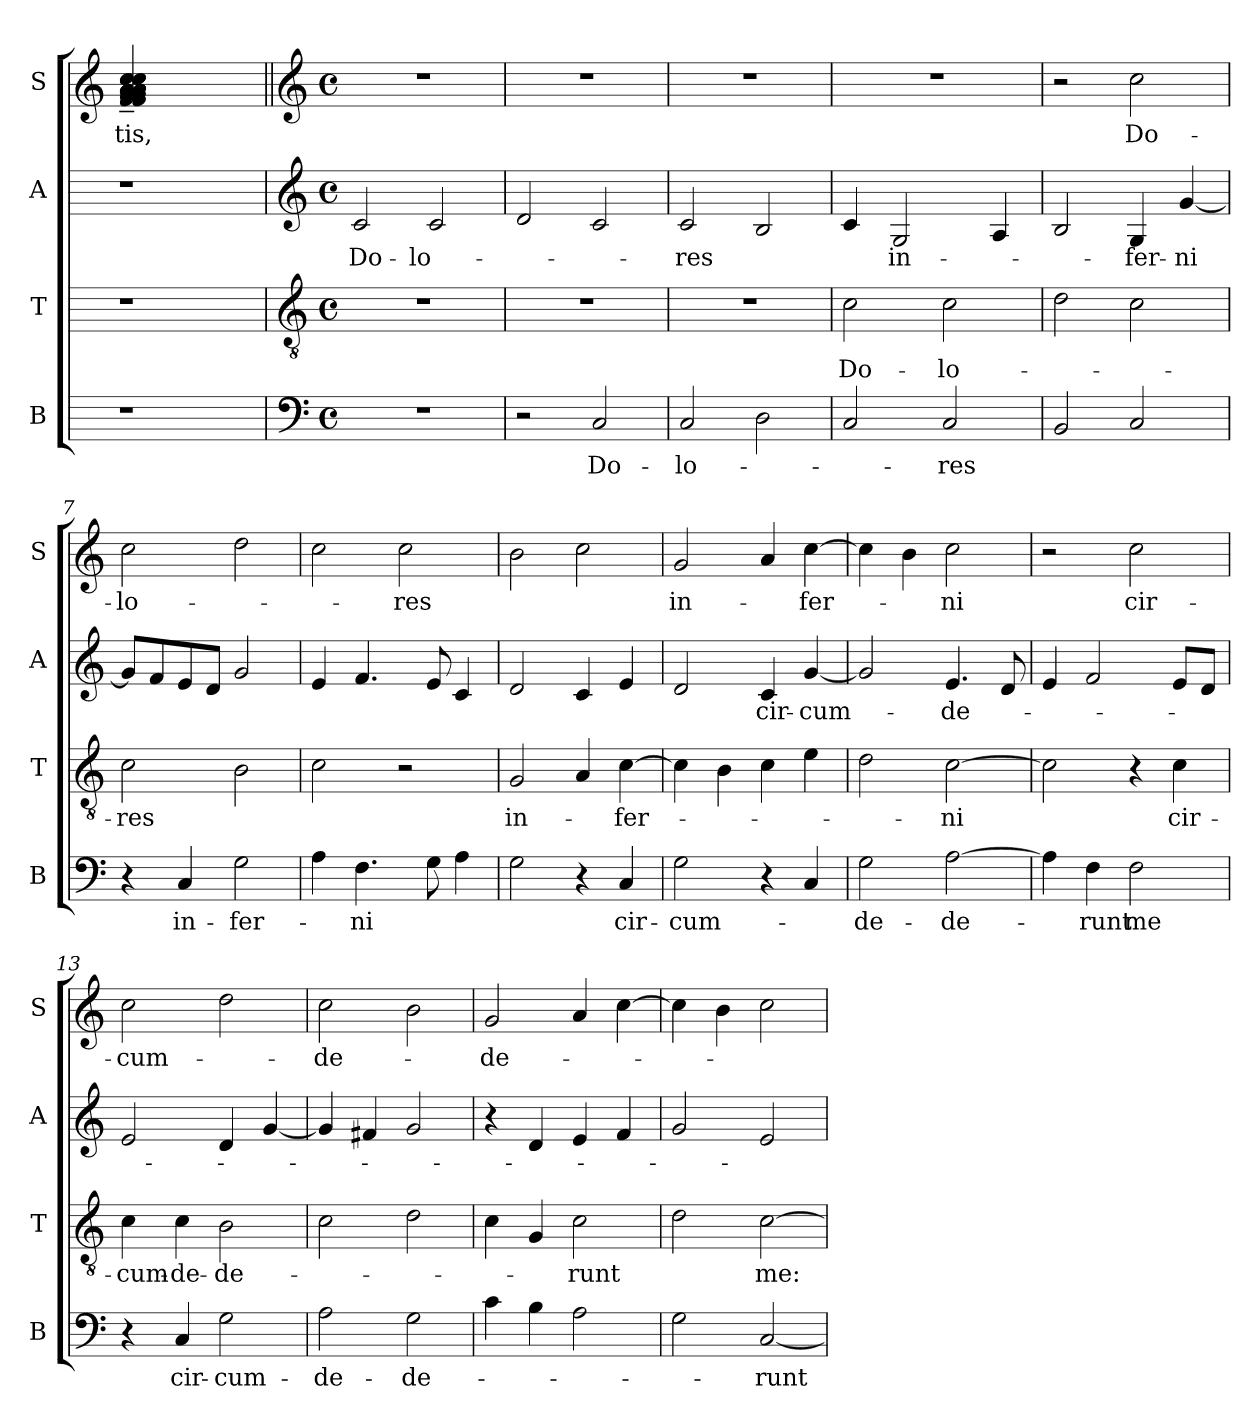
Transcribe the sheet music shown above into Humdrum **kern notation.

**kern	**text	**kern	**text	**kern	**text	**kern	**text
*part4	*part4	*part3	*part3	*part2	*part2	*part1	*part1
*staff4	*staff4	*staff3	*staff3	*staff2	*staff2	*staff1	*staff1
*I"B	*	*I"T	*	*I"A	*	*I"S	*
*I'B	*	*I'T	*	*I'A	*	*I'S	*
!!LO:PB:g=z
*stria5	*	*stria5	*	*stria5	*	*stria5	*
=1	=1	=1	=1	=1	=1	=1	=1
!	!	!	!	!	!	!	!LO:LY:b:rj
1r	.	1r	.	1r	.	(>(>4f/~< 4a/~< 4a/~< 4a/~< 4a/~< 4g/~< 4a/~< 4f/~< 4a/~< 4cc/~< 4g/~< 4cc/~< 4cc/~< 4cc/~<	-tis,
.	.	.	.	.	.	2.ryy	.
!!LO:LB:g=z
=2	=2||	=2	=2||	=2	=2||	=2||	=2||
*clefF4	*	*clefGv2	*	*clefG2	*	*clefG2	*
*M4/4	*	*M4/4	*	*M4/4	*	*M4/4	*
*met(c)	*	*met(c)	*	*met(c)	*	*met(c)	*
!	!	!	!	!	!LO:LY:b:cj	!	!
1r	.	1r	.	2c/	Do-	1r	.
!	!	!	!	!	!LO:LY:b:cj	!	!
.	.	.	.	2c/	-lo-	.	.
=3	=3	=3	=3	=3	=3	=3	=3
2r	.	1r	.	2d/	.	1r	.
!	!LO:LY:b:cj	!	!	!	!	!	!
2C/	Do-	.	.	2c/	.	.	.
=4	=4	=4	=4	=4	=4	=4	=4
!	!LO:LY:b:cj	!	!	!	!LO:LY:b:cj	!	!
2C/	-lo-	1r	.	2c/	-res	1r	.
2D\	.	.	.	2B/	.	.	.
=5	=5	=5	=5	=5	=5	=5	=5
!	!	!	!LO:LY:b:cj	!	!	!	!
2C/	.	2c\	Do-	4c/	.	1r	.
!	!	!	!	!	!LO:LY:b:cj	!	!
.	.	.	.	2G/	in-	.	.
!	!LO:LY:b:cj	!	!LO:LY:b:cj	!	!	!	!
2C/	-res	2c\	-lo-	.	.	.	.
.	.	.	.	4A/	.	.	.
=6	=6	=6	=6	=6	=6	=6	=6
2BB/	.	2d\	.	2B/	.	2r	.
!	!	!	!	!	!LO:LY:b:cj	!	!LO:LY:b:cj
2C/	.	2c\	.	4G/	-fer-	2cc\	Do-
!	!	!	!	!	!LO:LY:b:cj	!	!
.	.	.	.	[<4g/	-ni	.	.
=7	=7	=7	=7	=7	=7	=7	=7
!	!	!	!LO:LY:b:cj	!	!	!	!LO:LY:b:cj
4r	.	2c\	-res	8g/L]	.	2cc\	-lo-
.	.	.	.	8f/	.	.	.
!	!LO:LY:b:cj	!	!	!	!	!	!
4C/	in-	.	.	8e/	.	.	.
.	.	.	.	8d/J	.	.	.
!	!LO:LY:b:cj	!	!	!	!	!	!
2G\	-fer-	2B\	.	2g/	.	2dd\	.
=8	=8	=8	=8	=8	=8	=8	=8
4A\	.	2c\	.	4e/	.	2cc\	.
!	!LO:LY:b:cj	!	!	!	!	!	!
4.F\	-ni	.	.	4.f/	.	.	.
!	!	!	!	!	!	!	!LO:LY:b:cj
.	.	2r	.	.	.	2cc\	-res
8G\	.	.	.	8e/	.	.	.
4A\	.	.	.	4c/	.	.	.
!!LO:LB:g=z
=9	=9	=9	=9	=9	=9	=9	=9
!	!	!	!LO:LY:b:cj	!	!	!	!
2G\	.	2G/	in-	2d/	.	2b\	.
4r	.	4A/	.	4c/	.	2cc\	.
!	!LO:LY:b:cj	!	!LO:LY:b:cj	!	!	!	!
4C/	cir-	[>4c\	-fer-	4e/	.	.	.
=10	=10	=10	=10	=10	=10	=10	=10
!	!LO:LY:b:cj	!	!	!	!	!	!LO:LY:b:cj
2G\	-cum-	4c\]	.	2d/	.	2g/	in-
.	.	4B\	.	.	.	.	.
!	!	!	!	!	!LO:LY:b	!	!
4r	.	4c\	.	4c/	cir-	4a/	.
!	!	!	!	!	!LO:LY:b:cj	!	!LO:LY:b:cj
4C/	.	4e\	.	[<4g/	-cum-	[>4cc\	-fer-
=11	=11	=11	=11	=11	=11	=11	=11
!	!LO:LY:b:cj	!	!	!	!	!	!
2G\	-de-	2d\	.	2g/]	.	4cc\]	.
.	.	.	.	.	.	4b\	.
!	!LO:LY:b:cj	!	!LO:LY:b:cj	!	!LO:LY:b:cj	!	!LO:LY:b:cj
[>2A\	-de-	[>2c\	-ni	4.e/	-de-	2cc\	-ni
.	.	.	.	8d/	.	.	.
=12	=12	=12	=12	=12	=12	=12	=12
4A\]	.	2c\]	.	4e/	.	2r	.
!	!LO:LY:b:cj	!	!	!	!	!	!
4F\	-runt	.	.	2f/	.	.	.
!	!LO:LY:b:cj	!	!	!	!	!	!LO:LY:b:cj
2F\	me	4r	.	.	.	2cc\	cir-
!	!	!	!LO:LY:b:cj	!	!	!	!
.	.	4c\	cir-	8e/L	.	.	.
.	.	.	.	8d/J	.	.	.
=13	=13	=13	=13	=13	=13	=13	=13
!	!	!	!LO:LY:b:cj	!	!	!	!LO:LY:b:cj
4r	.	4c\	-cum-	2e/	.	2cc\	-cum-
!	!LO:LY:b	!	!LO:LY:b:rj	!	!	!	!
4C/	cir-	4c\	-de-	.	.	.	.
!	!LO:LY:b:cj	!	!LO:LY:b:cj	!	!	!	!
2G\	-cum-	2B\	-de-	4d/	.	2dd\	.
.	.	.	.	[<4g/	.	.	.
=14	=14	=14	=14	=14	=14	=14	=14
!	!LO:LY:b:cj	!	!	!	!	!	!LO:LY:b:cj
2A\	-de-	2c\	.	4g/]	.	2cc\	-de-
.	.	.	.	4f#/	.	.	.
!	!LO:LY:b:cj	!	!	!	!	!	!
2G\	-de-	2d\	.	2g/	.	2b\	.
!!LO:PB:g=z
=15	=15	=15	=15	=15	=15	=15	=15
!	!	!	!	!	!	!	!LO:LY:b:cj
4c\	.	4c\	.	4r	.	2g/	-de-
4B\	.	4G/	.	4d/	.	.	.
!	!	!	!LO:LY:b	!	!	!	!
2A\	.	2c\	-runt	4e/	.	4a/	.
.	.	.	.	4f/	.	[>4cc\	.
=16	=16	=16	=16	=16	=16	=16	=16
2G\	.	2d\	.	2g/	.	4cc\]	.
.	.	.	.	.	.	4b\	.
!	!LO:LY:b	!	!LO:LY:b	!	!	!	!
[<2C/	-runt	[>2c\	me:	2e/	.	2cc\	.
=	=	=	=	=	=	=	=
*-	*-	*-	*-	*-	*-	*-	*-
